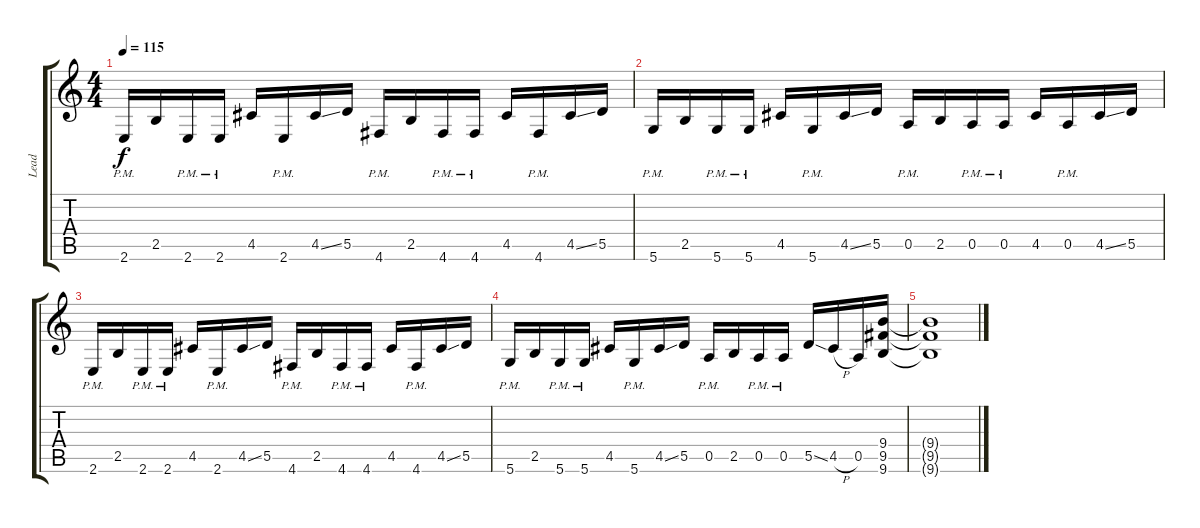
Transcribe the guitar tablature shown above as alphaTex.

\track ("Lead" "Lead") {instrument overdrivenguitar}
\staff {score tabs}
\tuning (E4 B3 G3 D3 A2 D2) {hide}
\ts (4 4)
\tempo 115
\clef g2
\ks c
2.6{pm}.16{dy f} 2.5.16 2.6{pm}.16 2.6{pm}.16 4.5.16 2.6{pm}.16 4.5{ss}.16 5.5.16 4.6{pm}.16 2.5.16 4.6{pm}.16 4.6{pm}.16 4.5.16 4.6{pm}.16 4.5{ss}.16 5.5.16 |
5.6{pm}.16 2.5.16 5.6{pm}.16 5.6{pm}.16 4.5.16 5.6{pm}.16 4.5{ss}.16 5.5.16 0.5{pm}.16 2.5.16 0.5{pm}.16 0.5{pm}.16 4.5.16 0.5{pm}.16 4.5{ss}.16 5.5.16 |
2.6{pm}.16 2.5.16 2.6{pm}.16 2.6{pm}.16 4.5.16 2.6{pm}.16 4.5{ss}.16 5.5.16 4.6{pm}.16 2.5.16 4.6{pm}.16 4.6{pm}.16 4.5.16 4.6{pm}.16 4.5{ss}.16 5.5.16 |
5.6{pm}.16 2.5.16 5.6{pm}.16 5.6{pm}.16 4.5.16 5.6{pm}.16 4.5{ss}.16 5.5.16 0.5{pm}.16 2.5.16 0.5{pm}.16 0.5{pm}.16 5.5{ss}.16 4.5{h}.16 0.5.16 (9.4 9.5 9.6).16 |
(9.4{t} 9.5{t} 9.6{t}).1
